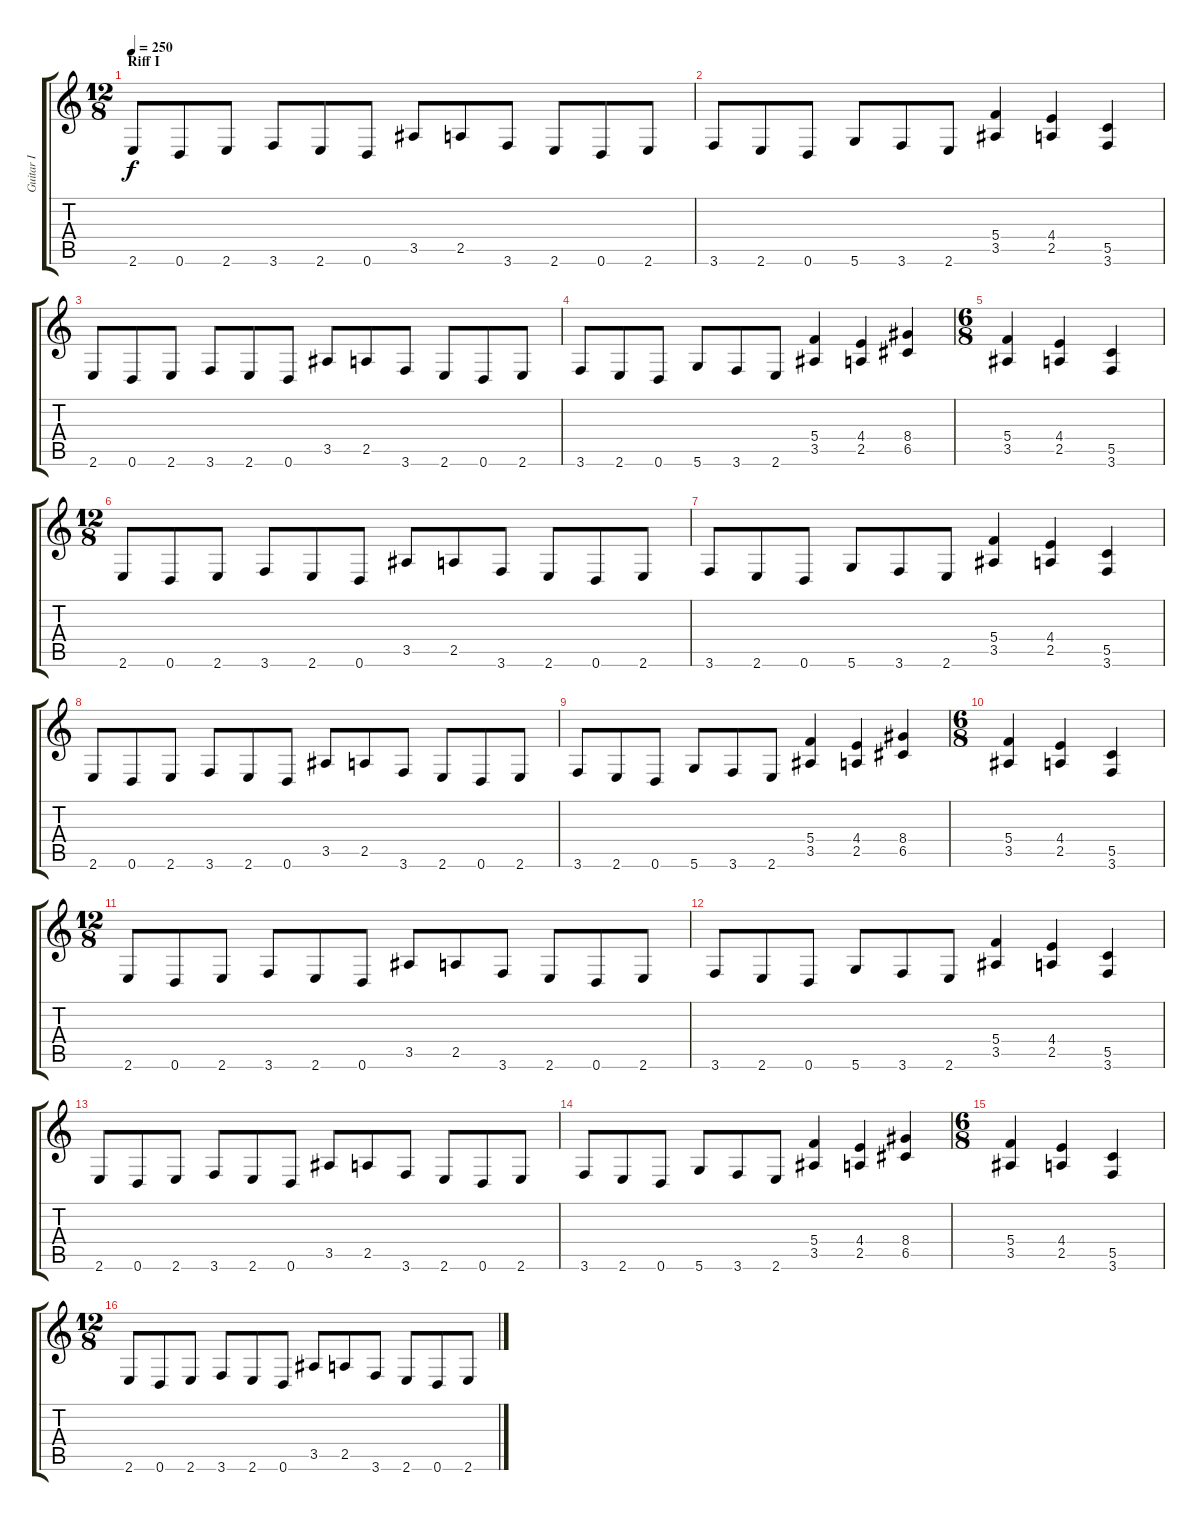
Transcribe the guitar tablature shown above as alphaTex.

\track ("Guitar I" "Guitar I") {instrument distortionguitar}
\staff {score tabs}
\tuning (D4 A3 F3 C3 G2 D2) {hide}
\ts (12 8)
\section ("" "Riff I")
\tempo 250
\clef g2
\ks c
2.6.8{dy f instrument distortionguitar} 0.6.8 2.6.8 3.6.8 2.6.8 0.6.8 3.5.8 2.5.8 3.6.8 2.6.8 0.6.8 2.6.8 |
3.6.8 2.6.8 0.6.8 5.6.8 3.6.8 2.6.8 (5.4 3.5).4 (4.4 2.5).4 (5.5 3.6).4 |
2.6.8 0.6.8 2.6.8 3.6.8 2.6.8 0.6.8 3.5.8 2.5.8 3.6.8 2.6.8 0.6.8 2.6.8 |
3.6.8 2.6.8 0.6.8 5.6.8 3.6.8 2.6.8 (5.4 3.5).4 (4.4 2.5).4 (8.4 6.5).4 |
\ts (6 8)
(5.4 3.5).4 (4.4 2.5).4 (5.5 3.6).4 |
\ts (12 8)
2.6.8 0.6.8 2.6.8 3.6.8 2.6.8 0.6.8 3.5.8 2.5.8 3.6.8 2.6.8 0.6.8 2.6.8 |
3.6.8 2.6.8 0.6.8 5.6.8 3.6.8 2.6.8 (5.4 3.5).4 (4.4 2.5).4 (5.5 3.6).4 |
2.6.8 0.6.8 2.6.8 3.6.8 2.6.8 0.6.8 3.5.8 2.5.8 3.6.8 2.6.8 0.6.8 2.6.8 |
3.6.8 2.6.8 0.6.8 5.6.8 3.6.8 2.6.8 (5.4 3.5).4 (4.4 2.5).4 (8.4 6.5).4 |
\ts (6 8)
(5.4 3.5).4 (4.4 2.5).4 (5.5 3.6).4 |
\ts (12 8)
2.6.8 0.6.8 2.6.8 3.6.8 2.6.8 0.6.8 3.5.8 2.5.8 3.6.8 2.6.8 0.6.8 2.6.8 |
3.6.8 2.6.8 0.6.8 5.6.8 3.6.8 2.6.8 (5.4 3.5).4 (4.4 2.5).4 (5.5 3.6).4 |
2.6.8 0.6.8 2.6.8 3.6.8 2.6.8 0.6.8 3.5.8 2.5.8 3.6.8 2.6.8 0.6.8 2.6.8 |
3.6.8 2.6.8 0.6.8 5.6.8 3.6.8 2.6.8 (5.4 3.5).4 (4.4 2.5).4 (8.4 6.5).4 |
\ts (6 8)
(5.4 3.5).4 (4.4 2.5).4 (5.5 3.6).4 |
\ts (12 8)
2.6.8 0.6.8 2.6.8 3.6.8 2.6.8 0.6.8 3.5.8 2.5.8 3.6.8 2.6.8 0.6.8 2.6.8
